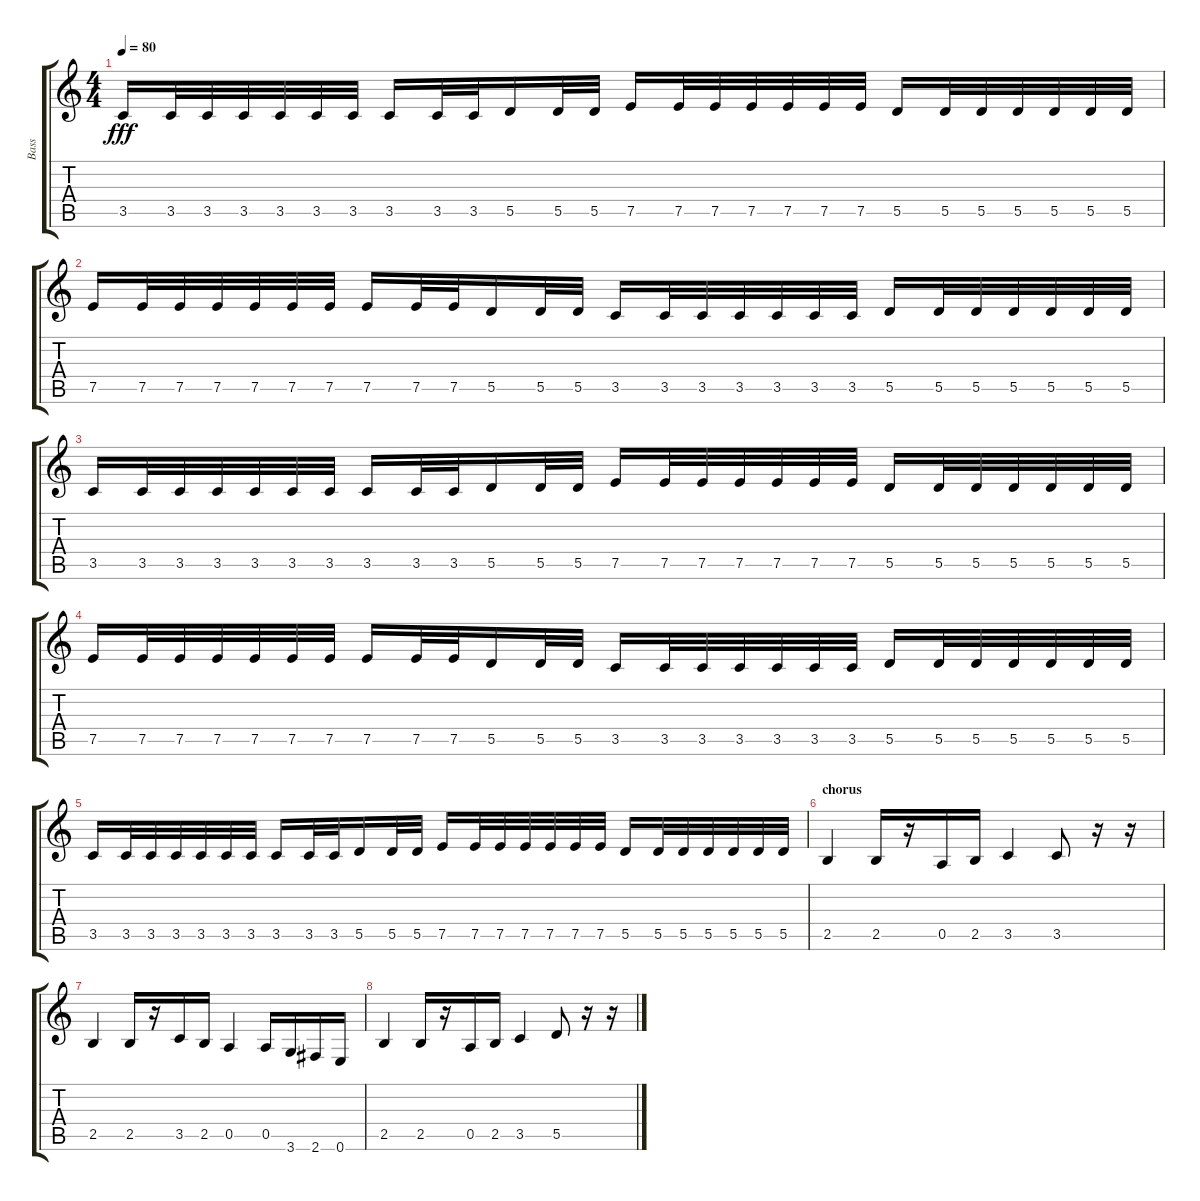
\track ("Bass" "Bass") {instrument electricbassfinger}
\staff {score tabs}
\tuning (E4 B3 G3 D3 A2 E2) {hide}
\ts (4 4)
\tempo 80
\clef g2
\ks c
3.5.16{dy fff} 3.5.32 3.5.32 3.5.32 3.5.32 3.5.32 3.5.32 3.5.16 3.5.32 3.5.32 5.5.16 5.5.32 5.5.32 7.5.16 7.5.32 7.5.32 7.5.32 7.5.32 7.5.32 7.5.32 5.5.16 5.5.32 5.5.32 5.5.32 5.5.32 5.5.32 5.5.32 |
7.5.16 7.5.32 7.5.32 7.5.32 7.5.32 7.5.32 7.5.32 7.5.16 7.5.32 7.5.32 5.5.16 5.5.32 5.5.32 3.5.16 3.5.32 3.5.32 3.5.32 3.5.32 3.5.32 3.5.32 5.5.16 5.5.32 5.5.32 5.5.32 5.5.32 5.5.32 5.5.32 |
3.5.16 3.5.32 3.5.32 3.5.32 3.5.32 3.5.32 3.5.32 3.5.16 3.5.32 3.5.32 5.5.16 5.5.32 5.5.32 7.5.16 7.5.32 7.5.32 7.5.32 7.5.32 7.5.32 7.5.32 5.5.16 5.5.32 5.5.32 5.5.32 5.5.32 5.5.32 5.5.32 |
7.5.16 7.5.32 7.5.32 7.5.32 7.5.32 7.5.32 7.5.32 7.5.16 7.5.32 7.5.32 5.5.16 5.5.32 5.5.32 3.5.16 3.5.32 3.5.32 3.5.32 3.5.32 3.5.32 3.5.32 5.5.16 5.5.32 5.5.32 5.5.32 5.5.32 5.5.32 5.5.32 |
3.5.16 3.5.32 3.5.32 3.5.32 3.5.32 3.5.32 3.5.32 3.5.16 3.5.32 3.5.32 5.5.16 5.5.32 5.5.32 7.5.16 7.5.32 7.5.32 7.5.32 7.5.32 7.5.32 7.5.32 5.5.16 5.5.32 5.5.32 5.5.32 5.5.32 5.5.32 5.5.32 |
\section ("" "chorus")
2.5.4 2.5.16 r.16 0.5.16 2.5.16 3.5.4 3.5.8 r.16 r.16 |
2.5.4 2.5.16 r.16 3.5.16 2.5.16 0.5.4 0.5.16 3.6.16 2.6.16 0.6.16 |
2.5.4 2.5.16 r.16 0.5.16 2.5.16 3.5.4 5.5.8 r.16 r.16
